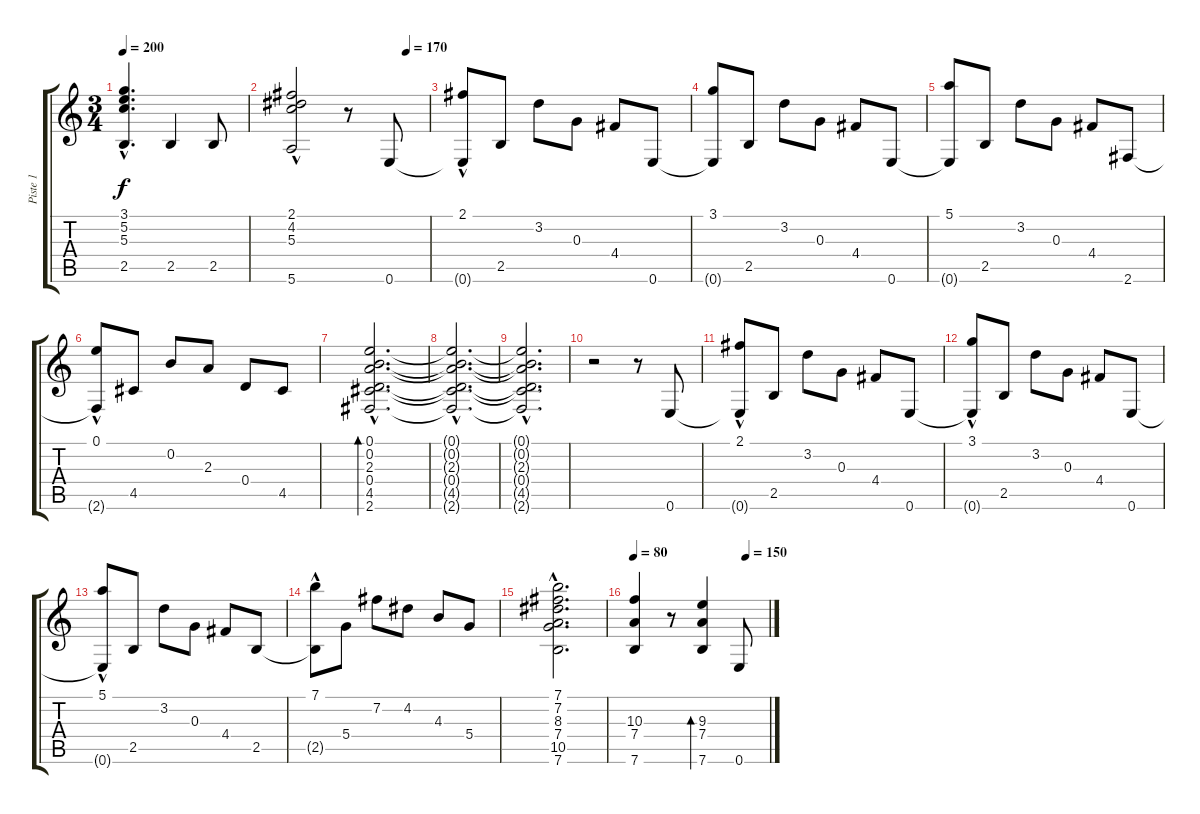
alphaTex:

\track ("Piste 1" "Piste 1") {instrument acousticguitarnylon}
\staff {score tabs}
\tuning (E4 B3 G3 D3 A2 E2) {hide}
\ts (3 4)
\tempo 200
\clef g2
\ks c
(3.1{hac} 5.2{hac} 5.3{hac} 2.5{hac}).4{d dy f} 2.5.4 2.5.8 |
\tempo (170 0.8333333333333334)
(2.1{hac} 4.2{hac} 5.3{hac} 5.6{t}).2 r.8 0.6.8 |
(2.1{hac} 0.6{t}).8 2.5.8 3.2.8 0.3.8 4.4.8 0.6.8 |
(3.1 0.6{t}).8 2.5.8 3.2.8 0.3.8 4.4.8 0.6.8 |
(5.1 0.6{t}).8 2.5.8 3.2.8 0.3.8 4.4.8 2.6.8 |
(0.1{hac} 2.6{t}).8 4.5.8 0.2.8 2.3.8 0.4.8 4.5.8 |
(0.1{hac} 0.2{hac} 2.3{hac} 0.4{hac} 4.5{hac} 2.6{hac}).2{d bd 120} |
(0.1{hac t} 0.2{hac t} 2.3{hac t} 0.4{hac t} 4.5{hac t} 2.6{hac t}).2{d} |
(0.1{hac t} 0.2{hac t} 2.3{hac t} 0.4{hac t} 4.5{hac t} 2.6{hac t}).2{d} |
r.2 r.8 0.6.8 |
(2.1{hac} 0.6{t}).8 2.5.8 3.2.8 0.3.8 4.4.8 0.6.8 |
(3.1{hac} 0.6{t}).8 2.5.8 3.2.8 0.3.8 4.4.8 0.6.8 |
(5.1{hac} 0.6{t}).8 2.5.8 3.2.8 0.3.8 4.4.8 2.5.8 |
(7.1{hac} 2.5{t}).8 5.4.8 7.2.8 4.2.8 4.3.8 5.4.8 |
(7.1{hac} 7.2{hac} 8.3{hac} 7.4{hac} 10.5{hac} 7.6{hac}).2{d} |
\tempo 80
\tempo (150 0.8333333333333334)
(10.3 7.4 7.6).4 r.8 (9.3 7.4 7.6).4{bd 240} 0.6.8
